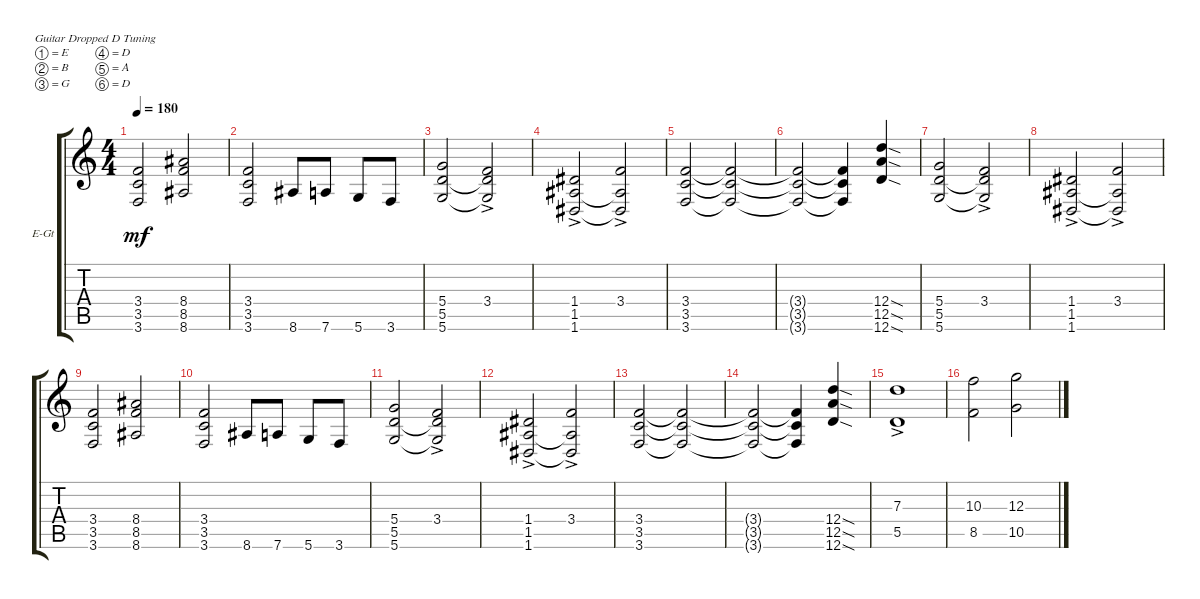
\defaultSystemsLayout 4
\bracketExtendMode groupsimilarinstruments
\firstSystemTrackNameOrientation horizontal
\otherSystemsTrackNameOrientation horizontal
\track ("Electric Guitar" "E-Gt") {instrument distortionguitar}
\staff {score tabs}
\tuning (E4 B3 G3 D3 A2 D2)
\ts (4 4)
\tempo 180
\clef g2
\ks c
(3.6 3.5 3.4).2{dy mf} (8.6 8.5 8.4).2 |
(3.6 3.5 3.4).2 8.6.8 7.6.8 5.6.8 3.6.8 |
(5.6 5.5 5.4).2 (5.6{t} 5.5{t} 3.4{ac}).2 |
(1.6 1.5 1.4{ac}).2 (1.6{t} 1.5{t} 3.4{ac}).2 |
(3.6 3.5 3.4).2 (3.6{t} 3.5{t} 3.4{t}).2 |
(3.6{t} 3.5{t} 3.4{t}).2 (3.6{t} 3.5{t} 3.4{t}).4 (12.6{sod} 12.5{sod} 12.4{sod}).4 |
(5.6 5.5 5.4).2 (5.6{t} 5.5{t} 3.4{ac}).2 |
(1.6 1.5 1.4{ac}).2 (1.6{t} 1.5{t} 3.4{ac}).2 |
(3.6 3.5 3.4).2 (8.6 8.5 8.4).2 |
(3.6 3.5 3.4).2 8.6.8 7.6.8 5.6.8 3.6.8 |
(5.6 5.5 5.4).2 (5.6{t} 5.5{t} 3.4{ac}).2 |
(1.6 1.5 1.4{ac}).2 (1.6{t} 1.5{t} 3.4{ac}).2 |
(3.6 3.5 3.4).2 (3.6{t} 3.5{t} 3.4{t}).2 |
(3.6{t} 3.5{t} 3.4{t}).2 (3.6{t} 3.5{t} 3.4{t}).4 (12.6{sod} 12.5{sod} 12.4{sod}).4 |
(5.5{ac} 7.3{ac}).1 |
(8.5 10.3).2 (12.3 10.5).2
